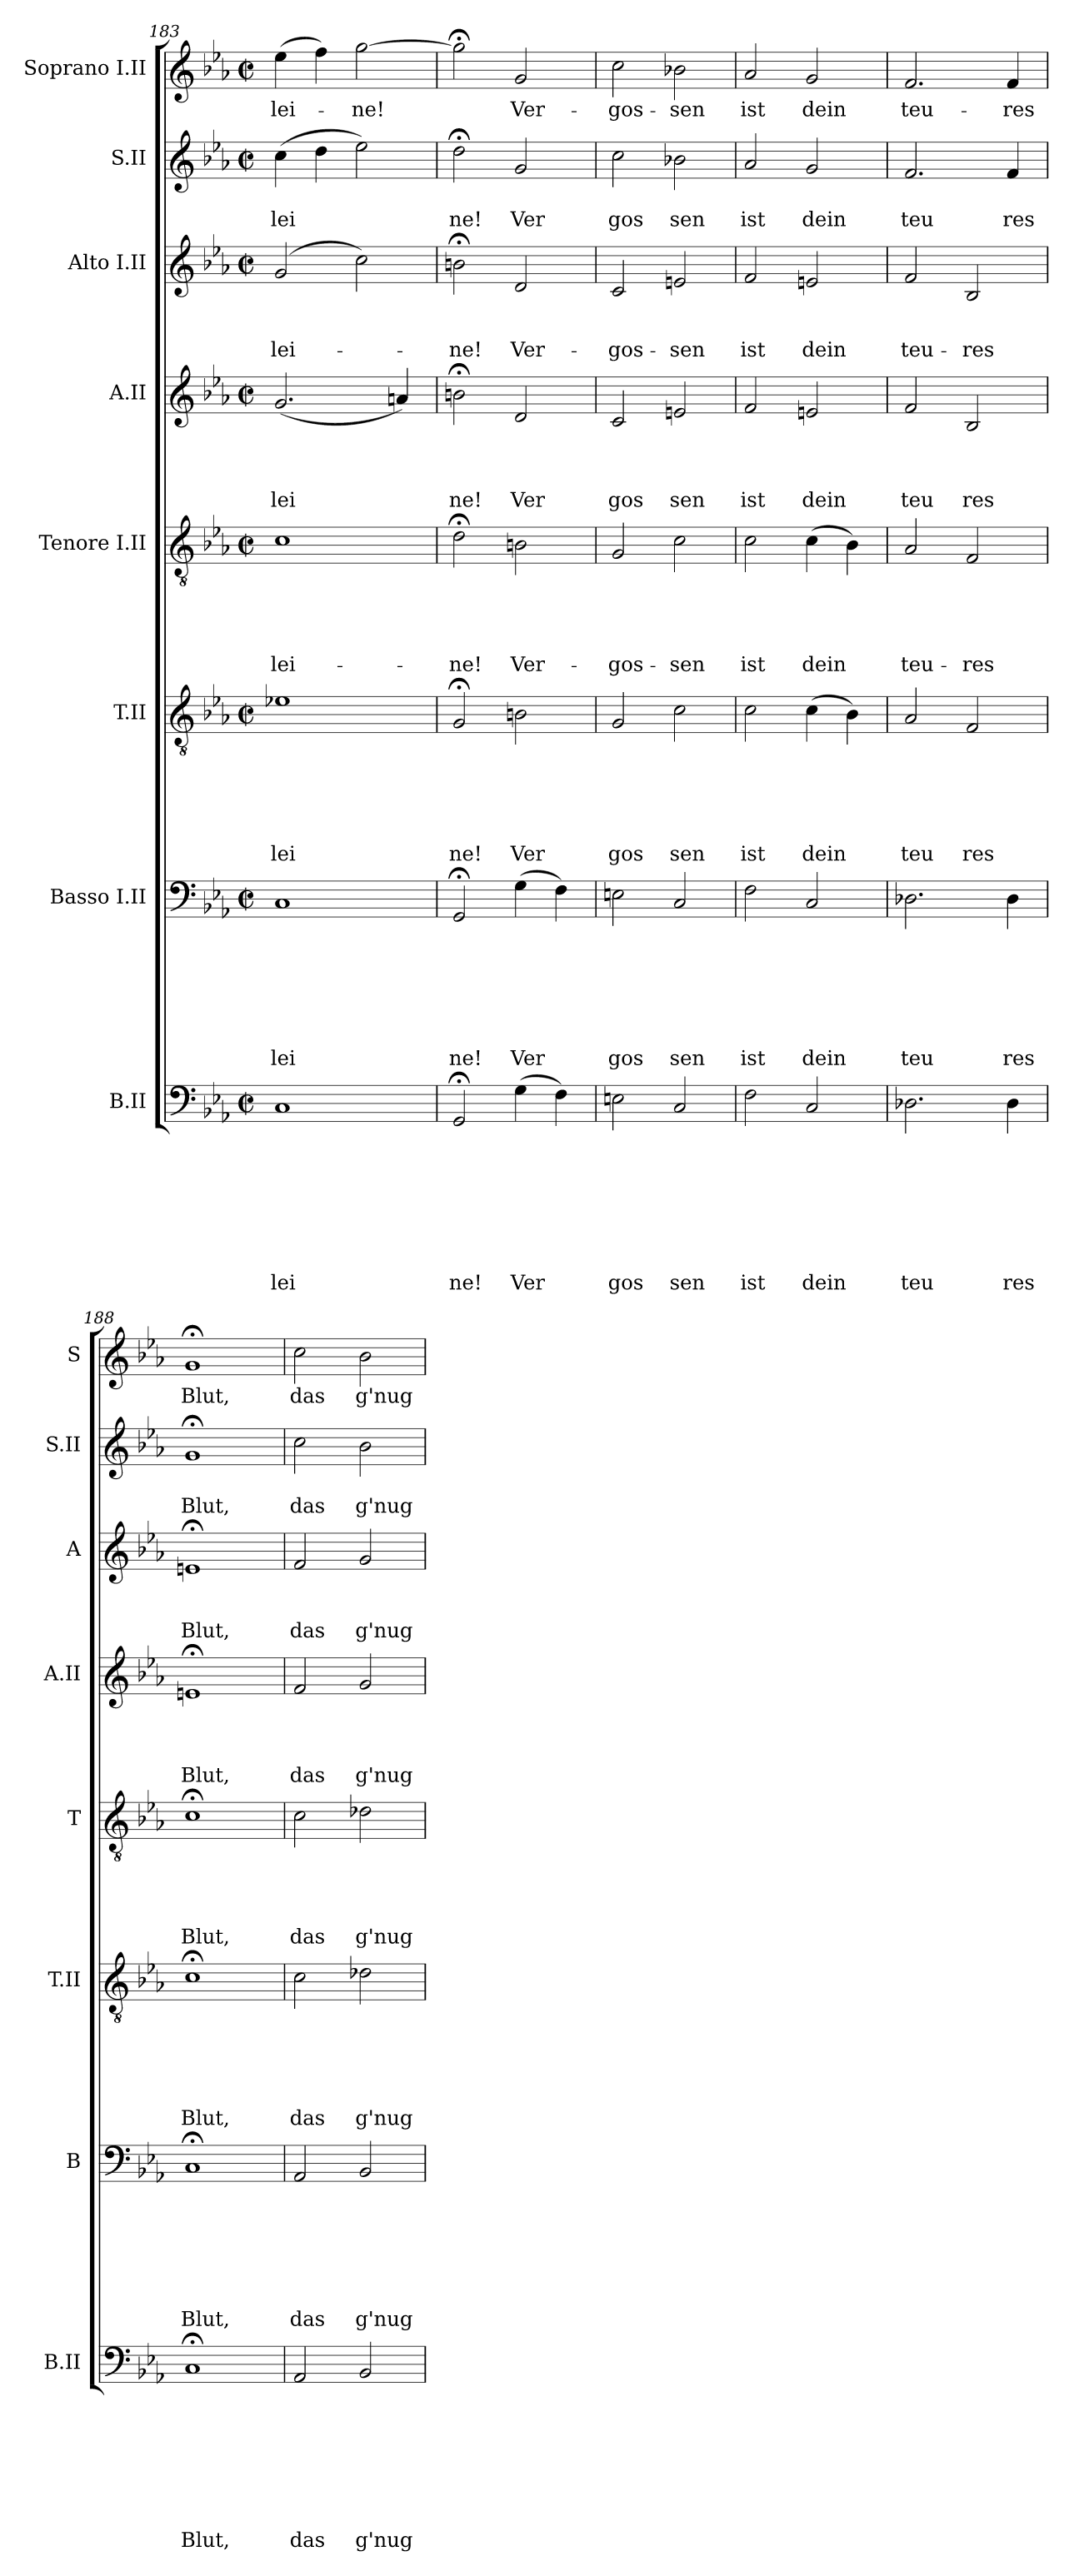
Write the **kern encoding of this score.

**kern	**text	**text	**text	**text	**text	**text	**text	**text	**kern	**text	**text	**text	**text	**text	**text	**text	**kern	**text	**text	**text	**text	**text	**text	**kern	**text	**text	**text	**text	**text	**kern	**text	**text	**text	**text	**kern	**text	**text	**text	**kern	**text	**text	**kern	**text
*part8	*part8	*part8	*part8	*part8	*part8	*part8	*part8	*part8	*part7	*part7	*part7	*part7	*part7	*part7	*part7	*part7	*part6	*part6	*part6	*part6	*part6	*part6	*part6	*part5	*part5	*part5	*part5	*part5	*part5	*part4	*part4	*part4	*part4	*part4	*part3	*part3	*part3	*part3	*part2	*part2	*part2	*part1	*part1
*staff8	*staff8	*staff8	*staff8	*staff8	*staff8	*staff8	*staff8	*staff8	*staff7	*staff7	*staff7	*staff7	*staff7	*staff7	*staff7	*staff7	*staff6	*staff6	*staff6	*staff6	*staff6	*staff6	*staff6	*staff5	*staff5	*staff5	*staff5	*staff5	*staff5	*staff4	*staff4	*staff4	*staff4	*staff4	*staff3	*staff3	*staff3	*staff3	*staff2	*staff2	*staff2	*staff1	*staff1
*I"B.II	*	*	*	*	*	*	*	*	*I"Basso I.II	*	*	*	*	*	*	*	*I"T.II	*	*	*	*	*	*	*I"Tenore I.II	*	*	*	*	*	*I"A.II	*	*	*	*	*I"Alto I.II	*	*	*	*I"S.II	*	*	*I"Soprano I.II	*
*I'B.II	*	*	*	*	*	*	*	*	*I'B	*	*	*	*	*	*	*	*I'T.II	*	*	*	*	*	*	*I'T	*	*	*	*	*	*I'A.II	*	*	*	*	*I'A	*	*	*	*I'S.II	*	*	*I'S	*
*clefF4	*	*	*	*	*	*	*	*	*clefF4	*	*	*	*	*	*	*	*clefGv2	*	*	*	*	*	*	*clefGv2	*	*	*	*	*	*clefG2	*	*	*	*	*clefG2	*	*	*	*clefG2	*	*	*clefG2	*
*k[b-e-a-]	*	*	*	*	*	*	*	*	*k[b-e-a-]	*	*	*	*	*	*	*	*k[b-e-a-]	*	*	*	*	*	*	*k[b-e-a-]	*	*	*	*	*	*k[b-e-a-]	*	*	*	*	*k[b-e-a-]	*	*	*	*k[b-e-a-]	*	*	*k[b-e-a-]	*
*E-:	*	*	*	*	*	*	*	*	*E-:	*	*	*	*	*	*	*	*E-:	*	*	*	*	*	*	*E-:	*	*	*	*	*	*E-:	*	*	*	*	*E-:	*	*	*	*E-:	*	*	*E-:	*
*M2/2	*	*	*	*	*	*	*	*	*M2/2	*	*	*	*	*	*	*	*M2/2	*	*	*	*	*	*	*M2/2	*	*	*	*	*	*M2/2	*	*	*	*	*M2/2	*	*	*	*M2/2	*	*	*M2/2	*
*met(c|)	*	*	*	*	*	*	*	*	*met(c|)	*	*	*	*	*	*	*	*met(c|)	*	*	*	*	*	*	*met(c|)	*	*	*	*	*	*met(c|)	*	*	*	*	*met(c|)	*	*	*	*met(c|)	*	*	*met(c|)	*
=183	=183	=183	=183	=183	=183	=183	=183	=183	=183	=183	=183	=183	=183	=183	=183	=183	=183	=183	=183	=183	=183	=183	=183	=183	=183	=183	=183	=183	=183	=183	=183	=183	=183	=183	=183	=183	=183	=183	=183	=183	=183	=183	=183
!	!	!	!	!	!	!	!	!LO:LY:b	!	!	!	!	!	!	!	!LO:LY:b	!	!	!	!	!	!	!LO:LY:b	!	!	!	!	!	!LO:LY:b	!	!	!	!	!LO:LY:b	!	!	!	!LO:LY:b	!	!	!LO:LY:b	!	!LO:LY:b
1C	.	.	.	.	.	.	.	lei	1C	.	.	.	.	.	.	lei	1e-X	.	.	.	.	.	lei	1c	.	.	.	.	-lei-	(<2.g/	.	.	.	lei	(>2g/	.	.	-lei-	(>4cc\	.	lei	(>4ee-\	-lei-
.	.	.	.	.	.	.	.	.	.	.	.	.	.	.	.	.	.	.	.	.	.	.	.	.	.	.	.	.	.	.	.	.	.	.	.	.	.	.	4dd\	.	.	4ff\)	.
!	!	!	!	!	!	!	!	!	!	!	!	!	!	!	!	!	!	!	!	!	!	!	!	!	!	!	!	!	!	!	!	!	!	!	!	!	!	!	!	!	!	!	!LO:LY:b
.	.	.	.	.	.	.	.	.	.	.	.	.	.	.	.	.	.	.	.	.	.	.	.	.	.	.	.	.	.	.	.	.	.	.	2cc\)	.	.	.	2ee-\)	.	.	[>2gg\	-ne!
.	.	.	.	.	.	.	.	.	.	.	.	.	.	.	.	.	.	.	.	.	.	.	.	.	.	.	.	.	.	4an/)	.	.	.	.	.	.	.	.	.	.	.	.	.
=184	=184	=184	=184	=184	=184	=184	=184	=184	=184	=184	=184	=184	=184	=184	=184	=184	=184	=184	=184	=184	=184	=184	=184	=184	=184	=184	=184	=184	=184	=184	=184	=184	=184	=184	=184	=184	=184	=184	=184	=184	=184	=184	=184
!	!	!	!	!	!	!	!	!LO:LY:b	!	!	!	!	!	!	!	!LO:LY:b	!	!	!	!	!	!	!LO:LY:b	!	!	!	!	!	!LO:LY:b	!	!	!	!	!LO:LY:b	!	!	!	!LO:LY:b	!	!	!LO:LY:b	!	!
2GG;</	.	.	.	.	.	.	.	ne!	2GG;</	.	.	.	.	.	.	ne!	2G;</	.	.	.	.	.	ne!	2d;<\	.	.	.	.	-ne!	2bn;<\	.	.	.	ne!	2bn;<\	.	.	-ne!	2dd;<\	.	ne!	2gg;<\]	.
!	!	!	!	!	!	!	!	!LO:LY:b	!	!	!	!	!	!	!	!LO:LY:b	!	!	!	!	!	!	!LO:LY:b	!	!	!	!	!	!LO:LY:b	!	!	!	!	!LO:LY:b	!	!	!	!LO:LY:b	!	!	!LO:LY:b	!	!LO:LY:b
(>4G\	.	.	.	.	.	.	.	Ver	(>4G\	.	.	.	.	.	.	Ver	2Bn\	.	.	.	.	.	Ver	2Bn\	.	.	.	.	Ver-	2d/	.	.	.	Ver	2d/	.	.	Ver-	2g/	.	Ver	2g/	Ver-
4F\)	.	.	.	.	.	.	.	.	4F\)	.	.	.	.	.	.	.	.	.	.	.	.	.	.	.	.	.	.	.	.	.	.	.	.	.	.	.	.	.	.	.	.	.	.
=185	=185	=185	=185	=185	=185	=185	=185	=185	=185	=185	=185	=185	=185	=185	=185	=185	=185	=185	=185	=185	=185	=185	=185	=185	=185	=185	=185	=185	=185	=185	=185	=185	=185	=185	=185	=185	=185	=185	=185	=185	=185	=185	=185
!	!	!	!	!	!	!	!	!LO:LY:b	!	!	!	!	!	!	!	!LO:LY:b	!	!	!	!	!	!	!LO:LY:b	!	!	!	!	!	!LO:LY:b	!	!	!	!	!LO:LY:b	!	!	!	!LO:LY:b	!	!	!LO:LY:b	!	!LO:LY:b
2En\	.	.	.	.	.	.	.	gos	2En\	.	.	.	.	.	.	gos	2G/	.	.	.	.	.	gos	2G/	.	.	.	.	-gos-	2c/	.	.	.	gos	2c/	.	.	-gos-	2cc\	.	gos	2cc\	-gos-
!	!	!	!	!	!	!	!	!LO:LY:b	!	!	!	!	!	!	!	!LO:LY:b	!	!	!	!	!	!	!LO:LY:b	!	!	!	!	!	!LO:LY:b	!	!	!	!	!LO:LY:b	!	!	!	!LO:LY:b	!	!	!LO:LY:b	!	!LO:LY:b
2C/	.	.	.	.	.	.	.	sen	2C/	.	.	.	.	.	.	sen	2c\	.	.	.	.	.	sen	2c\	.	.	.	.	-sen	2en/	.	.	.	sen	2en/	.	.	-sen	2b-X\	.	sen	2b-X\	-sen
=186	=186	=186	=186	=186	=186	=186	=186	=186	=186	=186	=186	=186	=186	=186	=186	=186	=186	=186	=186	=186	=186	=186	=186	=186	=186	=186	=186	=186	=186	=186	=186	=186	=186	=186	=186	=186	=186	=186	=186	=186	=186	=186	=186
!	!	!	!	!	!	!	!	!LO:LY:b	!	!	!	!	!	!	!	!LO:LY:b	!	!	!	!	!	!	!LO:LY:b	!	!	!	!	!	!LO:LY:b	!	!	!	!	!LO:LY:b	!	!	!	!LO:LY:b	!	!	!LO:LY:b	!	!LO:LY:b
2F\	.	.	.	.	.	.	.	ist	2F\	.	.	.	.	.	.	ist	2c\	.	.	.	.	.	ist	2c\	.	.	.	.	ist	2f/	.	.	.	ist	2f/	.	.	ist	2a-/	.	ist	2a-/	ist
!	!	!	!	!	!	!	!	!LO:LY:b	!	!	!	!	!	!	!	!LO:LY:b	!	!	!	!	!	!	!LO:LY:b	!	!	!	!	!	!LO:LY:b	!	!	!	!	!LO:LY:b	!	!	!	!LO:LY:b	!	!	!LO:LY:b	!	!LO:LY:b
2C/	.	.	.	.	.	.	.	dein	2C/	.	.	.	.	.	.	dein	(>4c\	.	.	.	.	.	dein	(>4c\	.	.	.	.	dein	2en/	.	.	.	dein	2en/	.	.	dein	2g/	.	dein	2g/	dein
.	.	.	.	.	.	.	.	.	.	.	.	.	.	.	.	.	4B-\)	.	.	.	.	.	.	4B-\)	.	.	.	.	.	.	.	.	.	.	.	.	.	.	.	.	.	.	.
=187	=187	=187	=187	=187	=187	=187	=187	=187	=187	=187	=187	=187	=187	=187	=187	=187	=187	=187	=187	=187	=187	=187	=187	=187	=187	=187	=187	=187	=187	=187	=187	=187	=187	=187	=187	=187	=187	=187	=187	=187	=187	=187	=187
!	!	!	!	!	!	!	!	!LO:LY:b	!	!	!	!	!	!	!	!LO:LY:b	!	!	!	!	!	!	!LO:LY:b	!	!	!	!	!	!LO:LY:b	!	!	!	!	!LO:LY:b	!	!	!	!LO:LY:b	!	!	!LO:LY:b	!	!LO:LY:b
2.D-X\	.	.	.	.	.	.	.	teu	2.D-X\	.	.	.	.	.	.	teu	2A-/	.	.	.	.	.	teu	2A-/	.	.	.	.	teu-	2f/	.	.	.	teu	2f/	.	.	teu-	2.f/	.	teu	2.f/	teu-
!	!	!	!	!	!	!	!	!	!	!	!	!	!	!	!	!	!	!	!	!	!	!	!LO:LY:b	!	!	!	!	!	!LO:LY:b	!	!	!	!	!LO:LY:b	!	!	!	!LO:LY:b	!	!	!	!	!
.	.	.	.	.	.	.	.	.	.	.	.	.	.	.	.	.	2F/	.	.	.	.	.	res	2F/	.	.	.	.	-res	2B-/	.	.	.	res	2B-/	.	.	-res	.	.	.	.	.
!	!	!	!	!	!	!	!	!LO:LY:b	!	!	!	!	!	!	!	!LO:LY:b	!	!	!	!	!	!	!	!	!	!	!	!	!	!	!	!	!	!	!	!	!	!	!	!	!LO:LY:b	!	!LO:LY:b
4D-\	.	.	.	.	.	.	.	res	4D-\	.	.	.	.	.	.	res	.	.	.	.	.	.	.	.	.	.	.	.	.	.	.	.	.	.	.	.	.	.	4f/	.	res	4f/	-res
=188	=188	=188	=188	=188	=188	=188	=188	=188	=188	=188	=188	=188	=188	=188	=188	=188	=188	=188	=188	=188	=188	=188	=188	=188	=188	=188	=188	=188	=188	=188	=188	=188	=188	=188	=188	=188	=188	=188	=188	=188	=188	=188	=188
!	!	!	!	!	!	!	!	!LO:LY:b	!	!	!	!	!	!	!	!LO:LY:b	!	!	!	!	!	!	!LO:LY:b	!	!	!	!	!	!LO:LY:b	!	!	!	!	!LO:LY:b	!	!	!	!LO:LY:b	!	!	!LO:LY:b	!	!LO:LY:b
1C;<	.	.	.	.	.	.	.	Blut,	1C;<	.	.	.	.	.	.	Blut,	1c;	.	.	.	.	.	Blut,	1c;	.	.	.	.	Blut,	1en;	.	.	.	Blut,	1en;	.	.	Blut,	1g;<	.	Blut,	1g;<	Blut,
!!LO:PB:g=z
=189	=189	=189	=189	=189	=189	=189	=189	=189	=189	=189	=189	=189	=189	=189	=189	=189	=189	=189	=189	=189	=189	=189	=189	=189	=189	=189	=189	=189	=189	=189	=189	=189	=189	=189	=189	=189	=189	=189	=189	=189	=189	=189	=189
!	!	!	!	!	!	!	!	!LO:LY:b	!	!	!	!	!	!	!	!LO:LY:b	!	!	!	!	!	!	!LO:LY:b	!	!	!	!	!	!LO:LY:b	!	!	!	!	!LO:LY:b	!	!	!	!LO:LY:b	!	!	!LO:LY:b	!	!LO:LY:b
2AA-/	.	.	.	.	.	.	.	das	2AA-/	.	.	.	.	.	.	das	2c\	.	.	.	.	.	das	2c\	.	.	.	.	das	2f/	.	.	.	das	2f/	.	.	das	2cc\	.	das	2cc\	das
!	!	!	!	!	!	!	!	!LO:LY:b	!	!	!	!	!	!	!	!LO:LY:b	!	!	!	!	!	!	!LO:LY:b	!	!	!	!	!	!LO:LY:b	!	!	!	!	!LO:LY:b	!	!	!	!LO:LY:b	!	!	!LO:LY:b	!	!LO:LY:b
2BB-/	.	.	.	.	.	.	.	g'nug	2BB-/	.	.	.	.	.	.	g'nug	2d-X\	.	.	.	.	.	g'nug	2d-X\	.	.	.	.	g'nug	2g/	.	.	.	g'nug	2g/	.	.	g'nug	2b-\	.	g'nug	2b-\	g'nug
=	=	=	=	=	=	=	=	=	=	=	=	=	=	=	=	=	=	=	=	=	=	=	=	=	=	=	=	=	=	=	=	=	=	=	=	=	=	=	=	=	=	=	=
*-	*-	*-	*-	*-	*-	*-	*-	*-	*-	*-	*-	*-	*-	*-	*-	*-	*-	*-	*-	*-	*-	*-	*-	*-	*-	*-	*-	*-	*-	*-	*-	*-	*-	*-	*-	*-	*-	*-	*-	*-	*-	*-	*-
